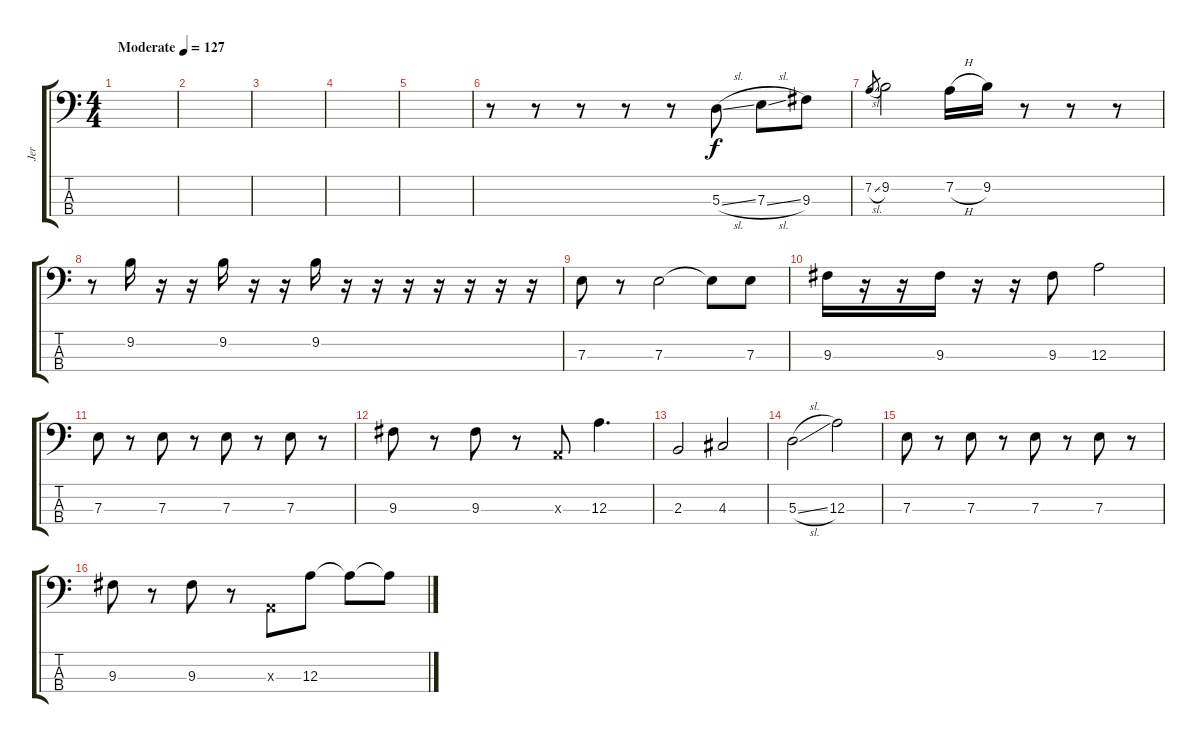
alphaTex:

\track ("Jer" "Jer") {instrument electricbassfinger}
\staff {score tabs}
\tuning (G2 D2 A1 D1) {hide}
\ts (4 4)
\tempo (127 "Moderate")
\clef f4
\ks c
|
|
|
|
|
r.8 r.8 r.8 r.8 r.8 5.3{sl}.8 7.3{sl}.8 9.3.8 |
7.2{sl}.8{gr} 9.2.2 7.2{h}.16 9.2.16 r.8 r.8 r.8 |
r.8 9.2.16 r.16 r.16 9.2.16 r.16 r.16 9.2.16 r.16 r.16 r.16 r.16 r.16 r.16 r.16 |
7.3.8 r.8 7.3.2 7.3{t}.8 7.3.8 |
9.3.16 r.16 r.16 9.3.16 r.16 r.16 9.3.8 12.3.2 |
7.3.8 r.8 7.3.8 r.8 7.3.8 r.8 7.3.8 r.8 |
9.3.8 r.8 9.3.8 r.8 0.3{x}.8 12.3.4{d} |
2.3.2 4.3.2 |
5.3{sl}.2 12.3.2 |
7.3.8 r.8 7.3.8 r.8 7.3.8 r.8 7.3.8 r.8 |
9.3.8 r.8 9.3.8 r.8 0.3{x}.8 12.3.8 12.3{t}.8 12.3{t}.8
